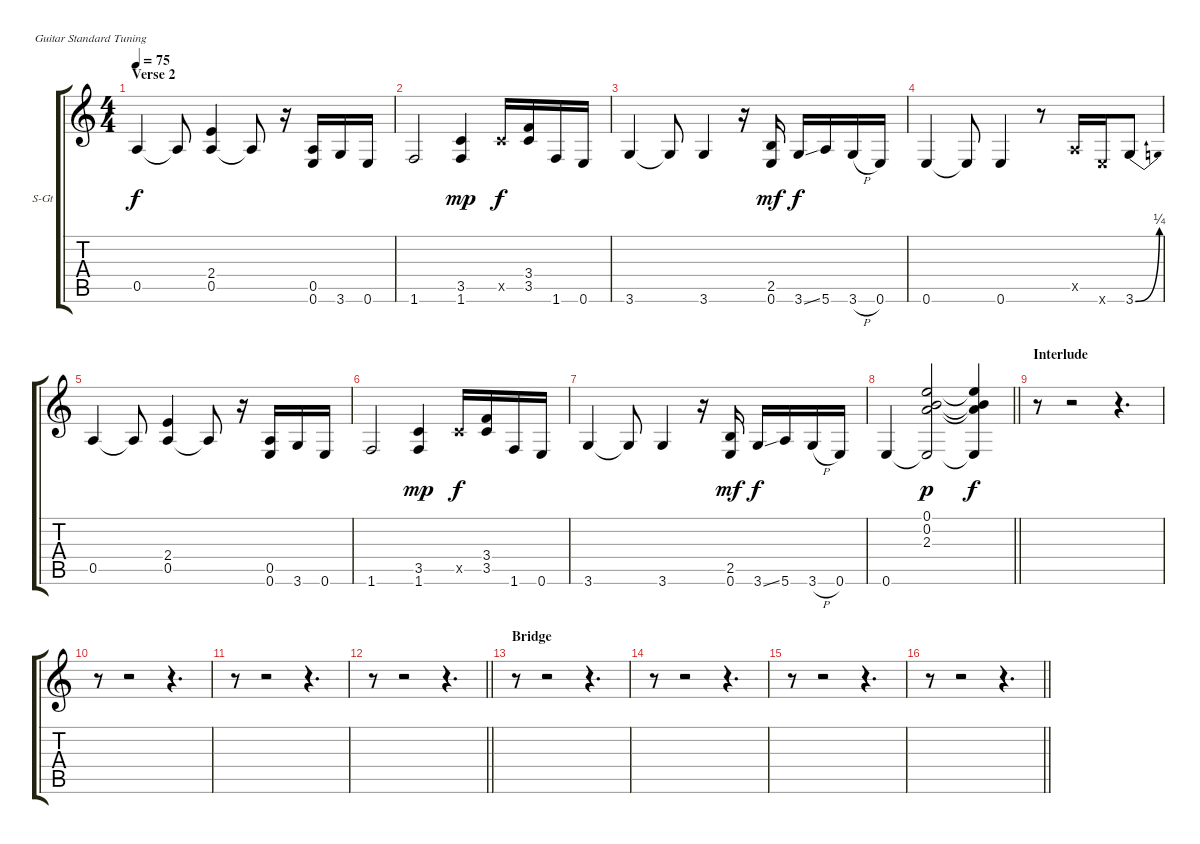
\bracketExtendMode groupsimilarinstruments
\firstSystemTrackNameOrientation horizontal
\otherSystemsTrackNameOrientation horizontal
\track ("Guitar 2. (acous.)" "S-Gt") {instrument acousticguitarsteel}
\staff {score tabs}
\tuning (E4 B3 G3 D3 A2 E2)
\ts (4 4)
\section ("" "Verse 2")
\tempo 75
\clef g2
\ks c
0.5.4{dy f} 0.5{t}.8 (2.4 0.5).4 0.5{t}.8 r.16 (0.5 0.6).16 3.6.16 0.6.16 |
1.6.2 (3.5 1.6).4{dy mp} 3.5{x}.16{dy f} (3.4 3.5).16 1.6.16 0.6.16 |
3.6.4 3.6{t}.8 3.6.4 r.16 (2.5 0.6).16{dy mf} 3.6{ss}.16{dy f} 5.6.16 3.6{h}.16 0.6.16 |
0.6.4 0.6{t}.8 0.6.4 r.8 0.5{x}.16 0.6{x}.16 3.6{be (bend 0 0 60 1)}.8 |
0.5.4 0.5{t}.8 (2.4 0.5).4 0.5{t}.8 r.16 (0.5 0.6).16 3.6.16 0.6.16 |
1.6.2 (3.5 1.6).4{dy mp} 3.5{x}.16{dy f} (3.4 3.5).16 1.6.16 0.6.16 |
3.6.4 3.6{t}.8 3.6.4 r.16 (2.5 0.6).16{dy mf} 3.6{ss}.16{dy f} 5.6.16 3.6{h}.16 0.6.16 |
\barLineRight lightlight
0.6.4 (0.1 0.2 2.3 0.6{t}).2{dy p} (0.1{t} 0.2{t} 2.3{t} 0.6{t}).4{dy f} |
\section ("" "Interlude")
r.8 r.2 r.4{d} |
r.8 r.2 r.4{d} |
r.8 r.2 r.4{d} |
\barLineRight lightlight
r.8 r.2 r.4{d} |
\section ("" "Bridge")
r.8 r.2 r.4{d} |
r.8 r.2 r.4{d} |
r.8 r.2 r.4{d} |
\barLineRight lightlight
r.8 r.2 r.4{d}
